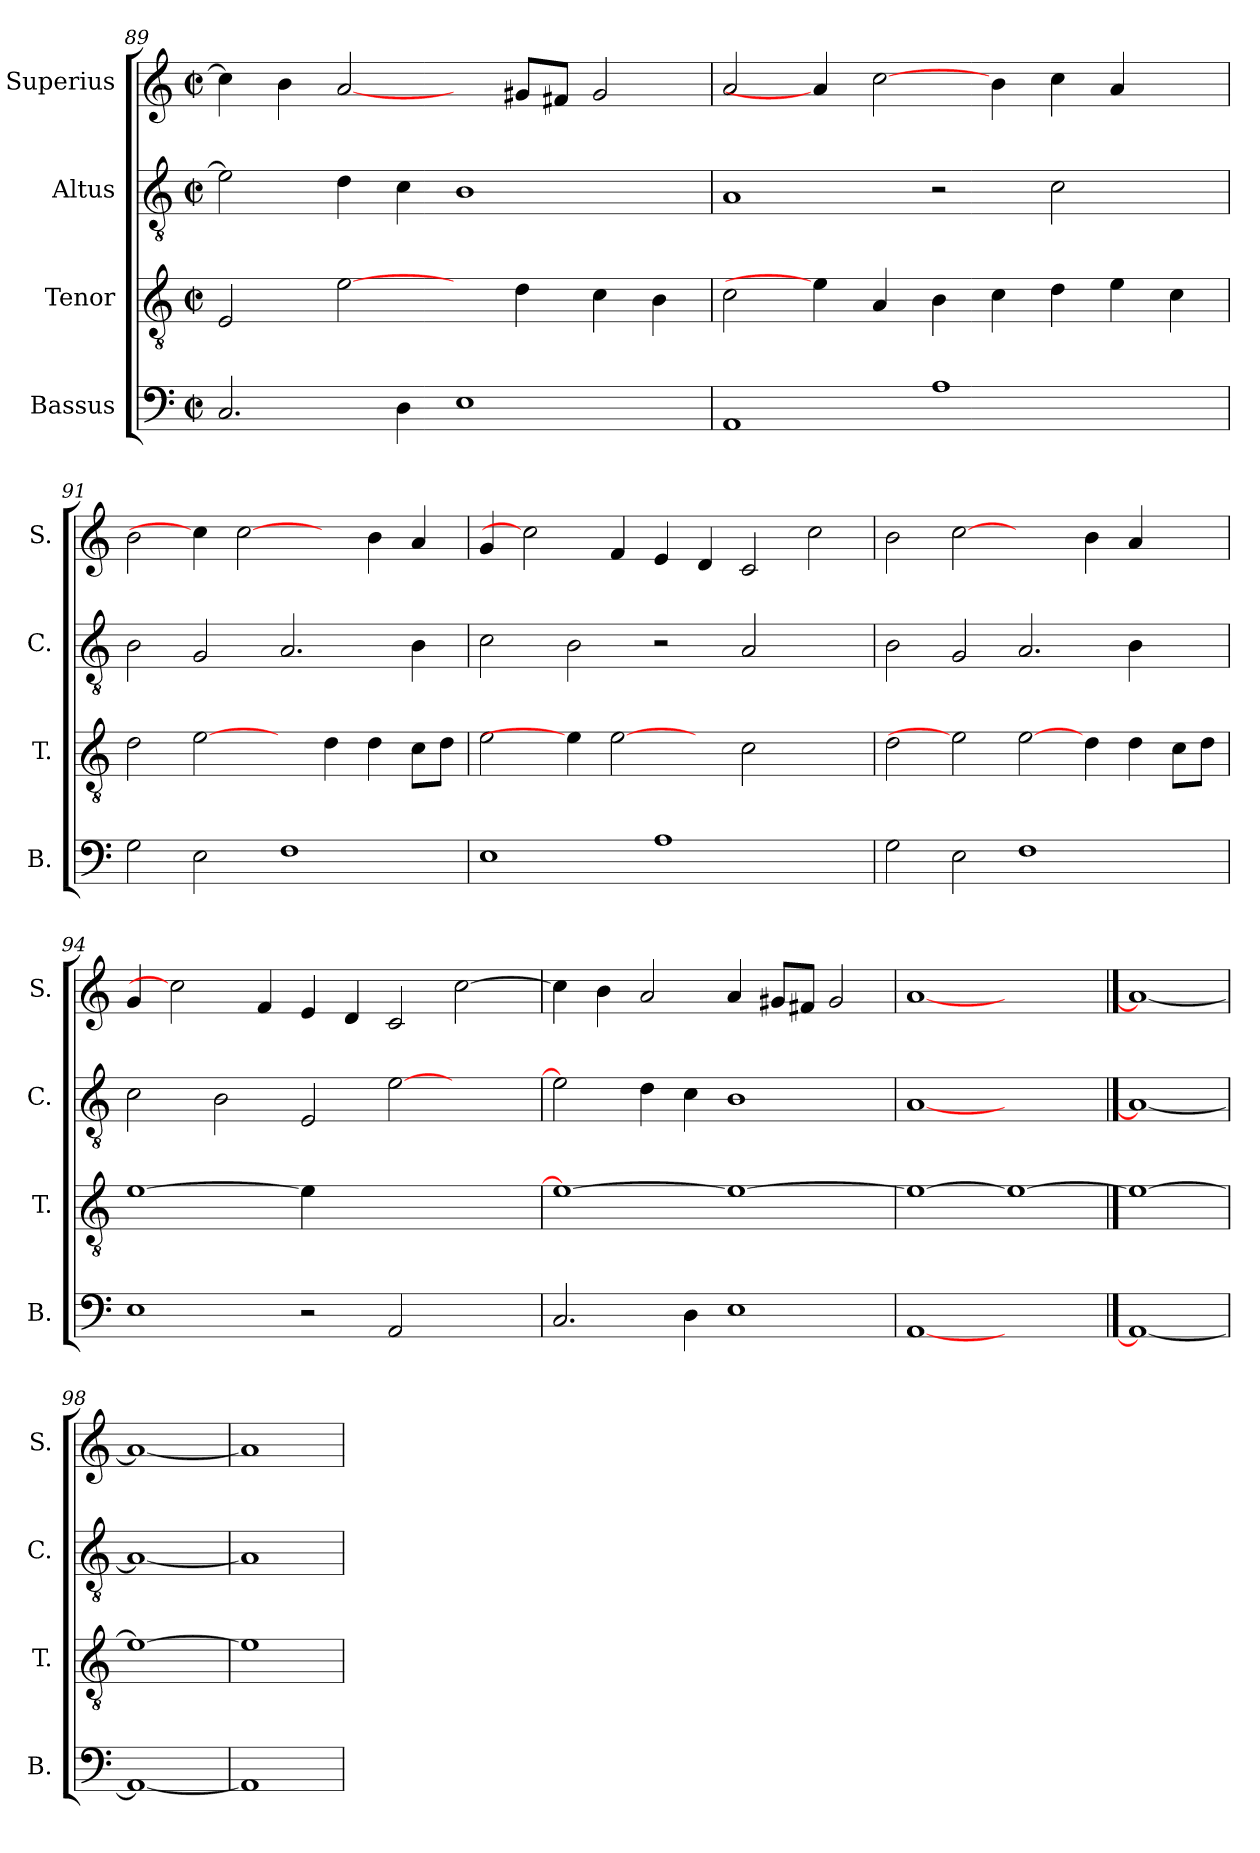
**kern	**kern	**kern	**kern
*part4	*part3	*part2	*part1
*staff4	*staff3	*staff2	*staff1
*I"Bassus	*I"Tenor	*I"Altus	*I"Superius
*I'B.	*I'T.	*I'C.	*I'S.
!!LO:LB:g=z
*clefF4	*clefGv2	*clefGv2	*clefG2
*	*ITrd7c12	*ITrd7c12	*
*k[]	*k[]	*k[]	*k[]
*C:	*C:	*C:	*C:
*M2/2	*M2/2	*M2/2	*M2/2
*met(c|)	*met(c|)	*met(c|)	*met(c|)
=89	=89	=89	=89
2.Ci/	2EEi/	2Ei\]	4cci\]
.	.	.	4bi\
.	[2Ei\	4Di\	[2ai/
4Di\	.	4Ci\	.
1Ei	4ryy	1BBi	4ryy
.	4Di\	.	8g#Xi/L
.	.	.	8f#Xi/J
.	4Ci\	.	2g#i/
.	4BBi\	.	.
=90	=90	=90	=90
1AAi	2Ci\	1AAi	2ai/
.	4Ei\]	.	4ai/]
.	4AAi/	.	[2cci\
1Ai	4BBi\	2r	.
.	4Ci\	.	4bi\
.	4Di\	2Ci\	4cci\
.	4Ei\	.	4ai/
4ryy	4Ci\	4ryy	4ryy
=91	=91	=91	=91
2Gi\	2Di\	2BBi\	2bi\
2Ei\	[2Ei\	2GGi/	4cci\]
.	.	.	[2cci
1Fi	4ryy	2.AAi/	.
.	4Di\	.	4ryy
.	4Di\	.	4bi\
.	8Ci\L	4BBi\	4ai/
.	8Di\J	.	.
=92	=92	=92	=92
1Ei	2Ei\	2Ci\	4gi/
.	.	.	2cci]
.	4Ei\]	2BBi\	.
.	[2Ei	.	4fi/
1Ai	.	2r	4ei/
.	4ryy	.	4di/
.	2Ci\	2AAi/	2ci/
2ryy	2ryy	2ryy	2cci\
!!LO:LB:g=z
=93	=93	=93	=93
2Gi\	2Di\	2BBi\	2bi\
2Ei\	2Ei]	2GGi/	[2cci
1Fi	[2Ei\	2.AAi/	2ryy
.	4Di\	.	4bi\
.	4Di\	4BBi\	4ai/
4ryy	8Ci\L	4ryy	4ryy
.	8Di\J	.	.
=94	=94	=94	=94
1Ei	[>1Ei	2Ci\	4gi/
.	.	.	2cci]
.	.	2BBi\	.
.	.	.	4fi/
2r	4Ei\]	2EEi/	4ei/
.	1ryy	.	4di/
2AAi/	.	[>2Ei\	2ci/
2ryy	.	2ryy	[>2cci\
.	4ryy	.	.
=95	=95	=95	=95
2.Ci/	1Ei_>	2Ei\]	4cci\]
.	.	.	4bi\
.	.	4Di\	2ai/
4Di\	.	4Ci\	.
1Ei	1Ei_	1BBi	4ai/
.	.	.	8g#Xi/L
.	.	.	8f#Xi/J
.	.	.	2g#i/
=96	=96	=96	=96
[1AAi	1Ei_>	[1AAi	[1ai
1ryy	1Ei_	1ryy	1ryy
==97	==97	==97	==97
1AAi_	1Ei_	1AAi_	1ai_
=98	=98	=98	=98
1AAi_	1Ei_	1AAi_	1ai_
=99	=99	=99	=99
1AAi]	1Ei]	1AAi]	1ai]
=	=	=	=
*-	*-	*-	*-
